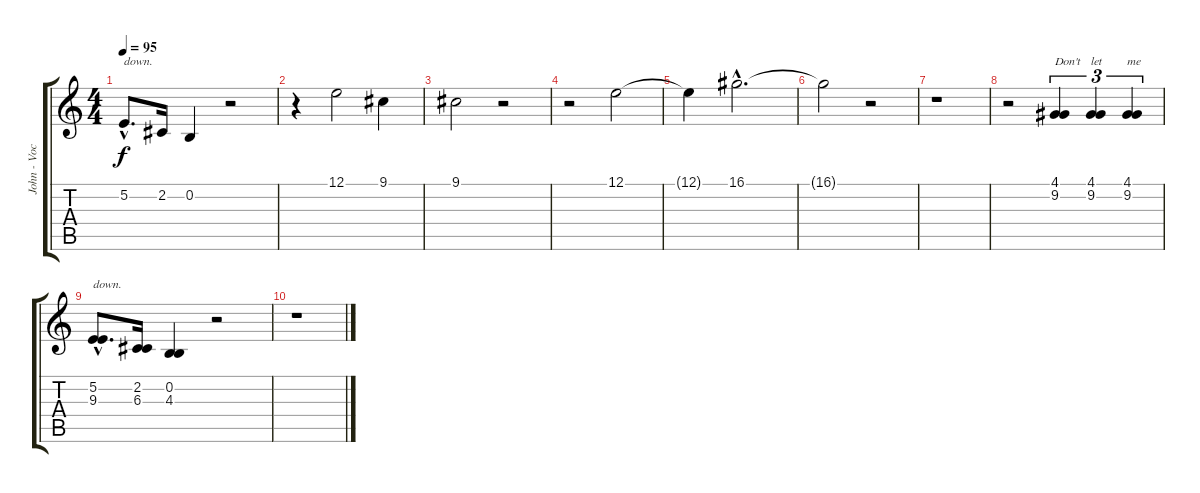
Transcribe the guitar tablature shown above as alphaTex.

\track ("John - Vocal" "John - Voc") {instrument brightacousticpiano}
\staff {score tabs}
\tuning (E4 B3 G3 D3 A2 E2) {hide}
\ts (4 4)
\tempo 95
\clef g2
\ks c
5.2{hac}.8{d txt "down." dy f} 2.2.16 0.2.4 r.2 |
r.4 12.1.2 9.1.4 |
9.1.2 r.2 |
r.2 12.1.2 |
12.1{t}.4 16.1{hac}.2{d} |
16.1{t}.2 r.2 |
r.1 |
r.2 (4.1 9.2).4{tu (3 2) txt "Don't"} (4.1 9.2).4{tu (3 2) txt "let"} (4.1 9.2).4{tu (3 2) txt "me"} |
(5.2{hac} 9.3{hac}).8{d txt "down."} (2.2 6.3).16 (0.2 4.3).4 r.2 |
r.1
